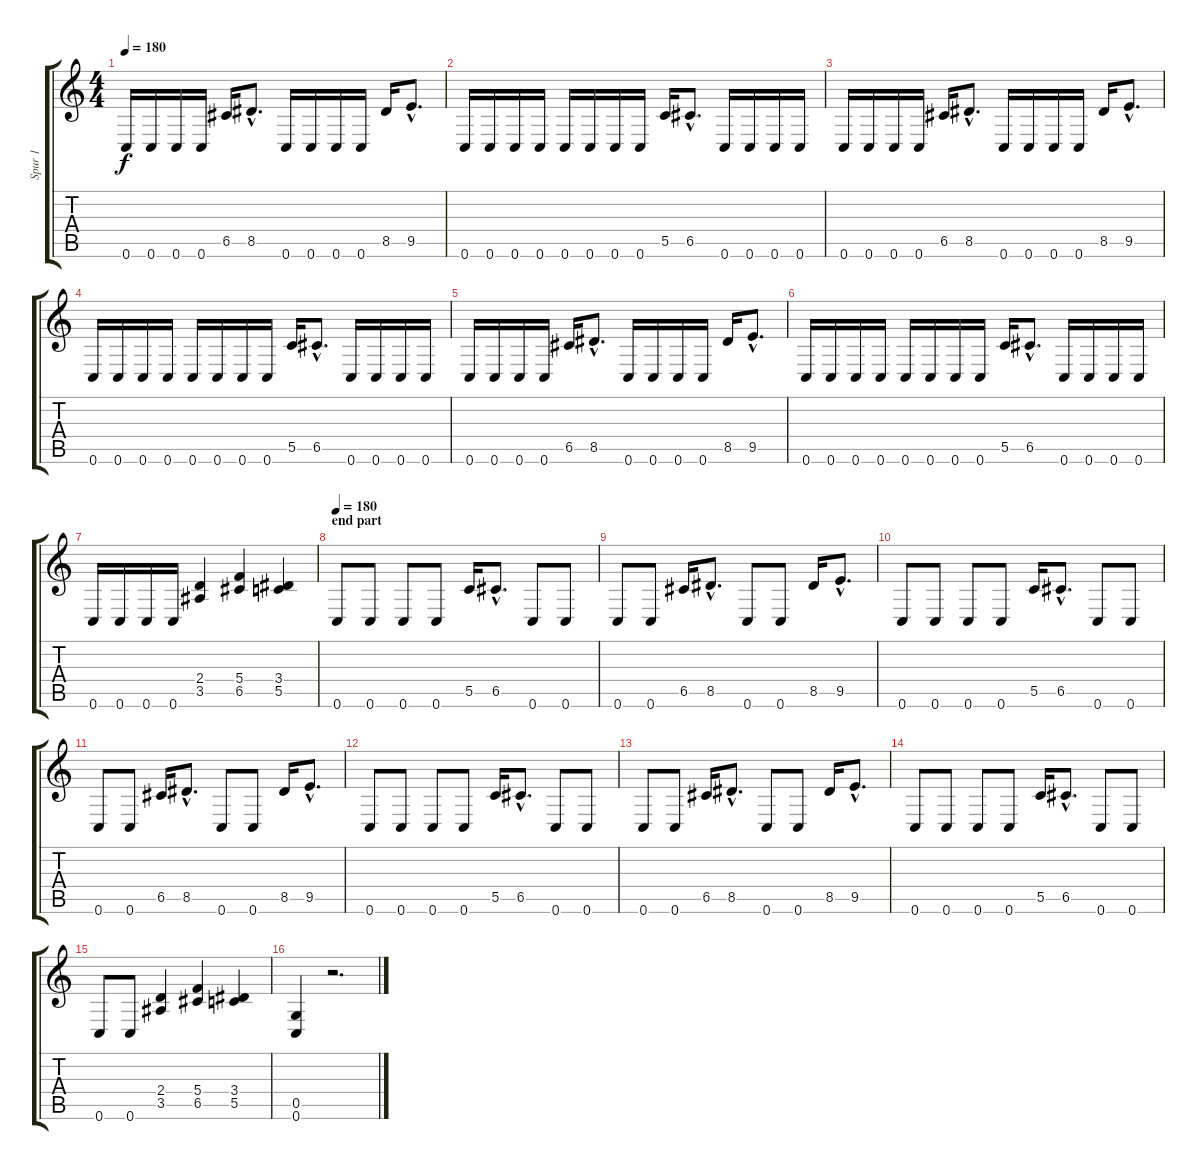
\track ("Spur 1" "Spur 1") {instrument distortionguitar}
\staff {score tabs}
\tuning (D4 A3 F3 C3 G2 C2) {hide}
\ts (4 4)
\tempo 180
\clef g2
\ks c
0.6.16{dy f} 0.6.16 0.6.16 0.6.16 6.5.16 8.5{hac}.8{d} 0.6.16 0.6.16 0.6.16 0.6.16 8.5.16 9.5{hac}.8{d} |
0.6.16 0.6.16 0.6.16 0.6.16 0.6.16 0.6.16 0.6.16 0.6.16 5.5.16 6.5{hac}.8{d} 0.6.16 0.6.16 0.6.16 0.6.16 |
0.6.16 0.6.16 0.6.16 0.6.16 6.5.16 8.5{hac}.8{d} 0.6.16 0.6.16 0.6.16 0.6.16 8.5.16 9.5{hac}.8{d} |
0.6.16 0.6.16 0.6.16 0.6.16 0.6.16 0.6.16 0.6.16 0.6.16 5.5.16 6.5{hac}.8{d} 0.6.16 0.6.16 0.6.16 0.6.16 |
0.6.16 0.6.16 0.6.16 0.6.16 6.5.16 8.5{hac}.8{d} 0.6.16 0.6.16 0.6.16 0.6.16 8.5.16 9.5{hac}.8{d} |
0.6.16 0.6.16 0.6.16 0.6.16 0.6.16 0.6.16 0.6.16 0.6.16 5.5.16 6.5{hac}.8{d} 0.6.16 0.6.16 0.6.16 0.6.16 |
0.6.16 0.6.16 0.6.16 0.6.16 (2.4 3.5).4 (5.4 6.5).4 (3.4 5.5).4 |
\section ("" "end part")
\tempo 180
0.6.8 0.6.8 0.6.8 0.6.8 5.5.16 6.5{hac}.8{d} 0.6.8 0.6.8 |
0.6.8 0.6.8 6.5.16 8.5{hac}.8{d} 0.6.8 0.6.8 8.5.16 9.5{hac}.8{d} |
0.6.8 0.6.8 0.6.8 0.6.8 5.5.16 6.5{hac}.8{d} 0.6.8 0.6.8 |
0.6.8 0.6.8 6.5.16 8.5{hac}.8{d} 0.6.8 0.6.8 8.5.16 9.5{hac}.8{d} |
0.6.8 0.6.8 0.6.8 0.6.8 5.5.16 6.5{hac}.8{d} 0.6.8 0.6.8 |
0.6.8 0.6.8 6.5.16 8.5{hac}.8{d} 0.6.8 0.6.8 8.5.16 9.5{hac}.8{d} |
0.6.8 0.6.8 0.6.8 0.6.8 5.5.16 6.5{hac}.8{d} 0.6.8 0.6.8 |
0.6.8 0.6.8 (2.4 3.5).4 (5.4 6.5).4 (3.4 5.5).4 |
(0.5 0.6).4 r.2{d}
